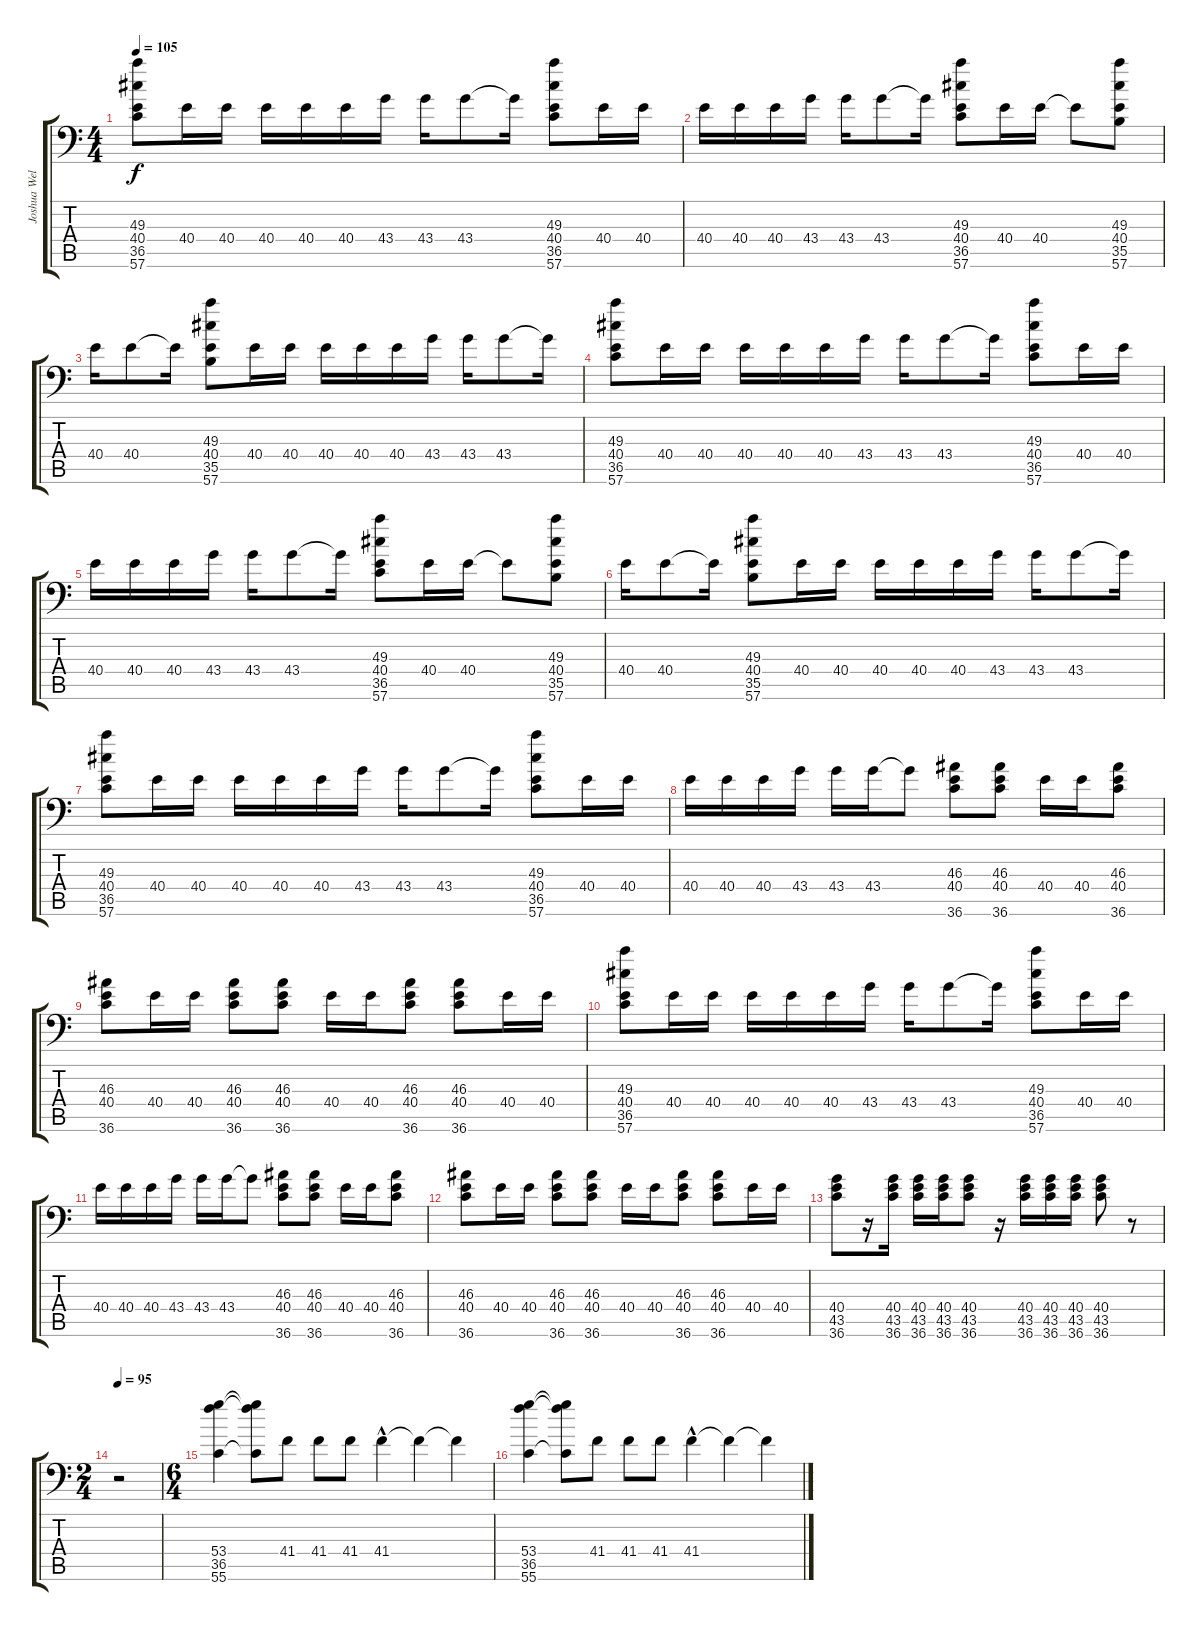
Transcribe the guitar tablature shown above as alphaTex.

\track ("Joshua Wells - Drums" "Joshua Wel") {instrument acousticgrandpiano}
\staff {score tabs}
\tuning (C-1 C-1 C-1 C-1 C-1 C-1) {hide}
\ts (4 4)
\tempo 105
\clef f4
\ks c
(49.3 40.4 36.5 57.6).8{dy f} 40.4.16 40.4.16 40.4.16 40.4.16 40.4.16 43.4.16 43.4.16 43.4.8 43.4{t}.16 (49.3 40.4 36.5 57.6).8 40.4.16 40.4.16 |
40.4.16 40.4.16 40.4.16 43.4.16 43.4.16 43.4.8 43.4{t}.16 (49.3 40.4 36.5 57.6).8 40.4.16 40.4.16 40.4{t}.8 (49.3 40.4 35.5 57.6).8 |
40.4.16 40.4.8 40.4{t}.16 (49.3 40.4 35.5 57.6).8 40.4.16 40.4.16 40.4.16 40.4.16 40.4.16 43.4.16 43.4.16 43.4.8 43.4{t}.16 |
(49.3 40.4 36.5 57.6).8 40.4.16 40.4.16 40.4.16 40.4.16 40.4.16 43.4.16 43.4.16 43.4.8 43.4{t}.16 (49.3 40.4 36.5 57.6).8 40.4.16 40.4.16 |
40.4.16 40.4.16 40.4.16 43.4.16 43.4.16 43.4.8 43.4{t}.16 (49.3 40.4 36.5 57.6).8 40.4.16 40.4.16 40.4{t}.8 (49.3 40.4 35.5 57.6).8 |
40.4.16 40.4.8 40.4{t}.16 (49.3 40.4 35.5 57.6).8 40.4.16 40.4.16 40.4.16 40.4.16 40.4.16 43.4.16 43.4.16 43.4.8 43.4{t}.16 |
(49.3 40.4 36.5 57.6).8 40.4.16 40.4.16 40.4.16 40.4.16 40.4.16 43.4.16 43.4.16 43.4.8 43.4{t}.16 (49.3 40.4 36.5 57.6).8 40.4.16 40.4.16 |
40.4.16 40.4.16 40.4.16 43.4.16 43.4.16 43.4.16 43.4{t}.8 (46.3 40.4 36.6).8 (46.3 40.4 36.6).8 40.4.16 40.4.16 (46.3 40.4 36.6).8 |
(46.3 40.4 36.6).8 40.4.16 40.4.16 (46.3 40.4 36.6).8 (46.3 40.4 36.6).8 40.4.16 40.4.16 (46.3 40.4 36.6).8 (46.3 40.4 36.6).8 40.4.16 40.4.16 |
(49.3 40.4 36.5 57.6).8 40.4.16 40.4.16 40.4.16 40.4.16 40.4.16 43.4.16 43.4.16 43.4.8 43.4{t}.16 (49.3 40.4 36.5 57.6).8 40.4.16 40.4.16 |
40.4.16 40.4.16 40.4.16 43.4.16 43.4.16 43.4.16 43.4{t}.8 (46.3 40.4 36.6).8 (46.3 40.4 36.6).8 40.4.16 40.4.16 (46.3 40.4 36.6).8 |
(46.3 40.4 36.6).8 40.4.16 40.4.16 (46.3 40.4 36.6).8 (46.3 40.4 36.6).8 40.4.16 40.4.16 (46.3 40.4 36.6).8 (46.3 40.4 36.6).8 40.4.16 40.4.16 |
(40.4 43.5 36.6).8 r.16 (40.4 43.5 36.6).16 (40.4 43.5 36.6).16 (40.4 43.5 36.6).16 (40.4 43.5 36.6).8 r.16 (40.4 43.5 36.6).16 (40.4 43.5 36.6).16 (40.4 43.5 36.6).16 (40.4 43.5 36.6).8 r.8 |
\ts (2 4)
\tempo 95
r.2 |
\ts (6 4)
(53.4 36.5 55.6).4 (53.4{t} 36.5{t} 55.6{t}).8 41.4.8 41.4.8 41.4.8 41.4{hac}.4 41.4{t}.4 41.4{t}.4 |
(53.4 36.5 55.6).4 (53.4{t} 36.5{t} 55.6{t}).8 41.4.8 41.4.8 41.4.8 41.4{hac}.4 41.4{t}.4 41.4{t}.4
